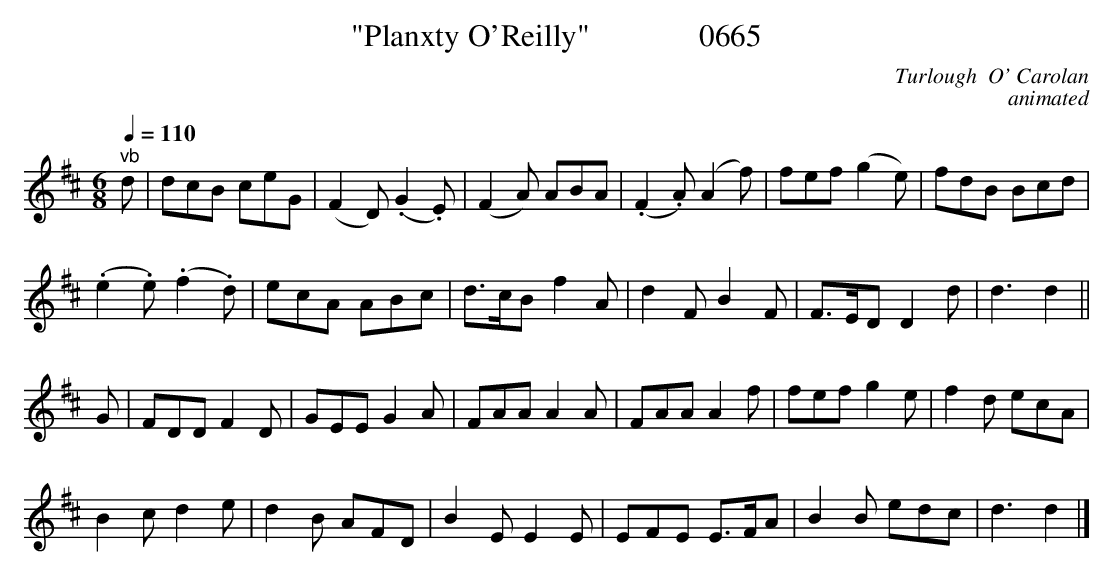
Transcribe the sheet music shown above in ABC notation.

X:1
T:"Planxty O'Reilly"              0665
C:Turlough  O' Carolan
C:animated
Q:1/4=110
M:6/8
L:1/8
K:D
"^vb"d|dcB ceG|(F2D) (.G2.E)|(F2A) ABA|(.F2.A) (A2f)|fef (g2e)|fdB Bcd|
(.e2.e) (.f2.d)|ecA ABc|d3/2c/2B f2A|d2F B2F|F3/2E/2D D2d|d3d2||
G|FDD F2D|GEE G2A|FAA A2A|FAA A2f|fef g2e|f2d ecA|
B2c d2e|d2B AFD|B2E E2E|EFE E3/2F/2A|B2B edc|d3d2|]
